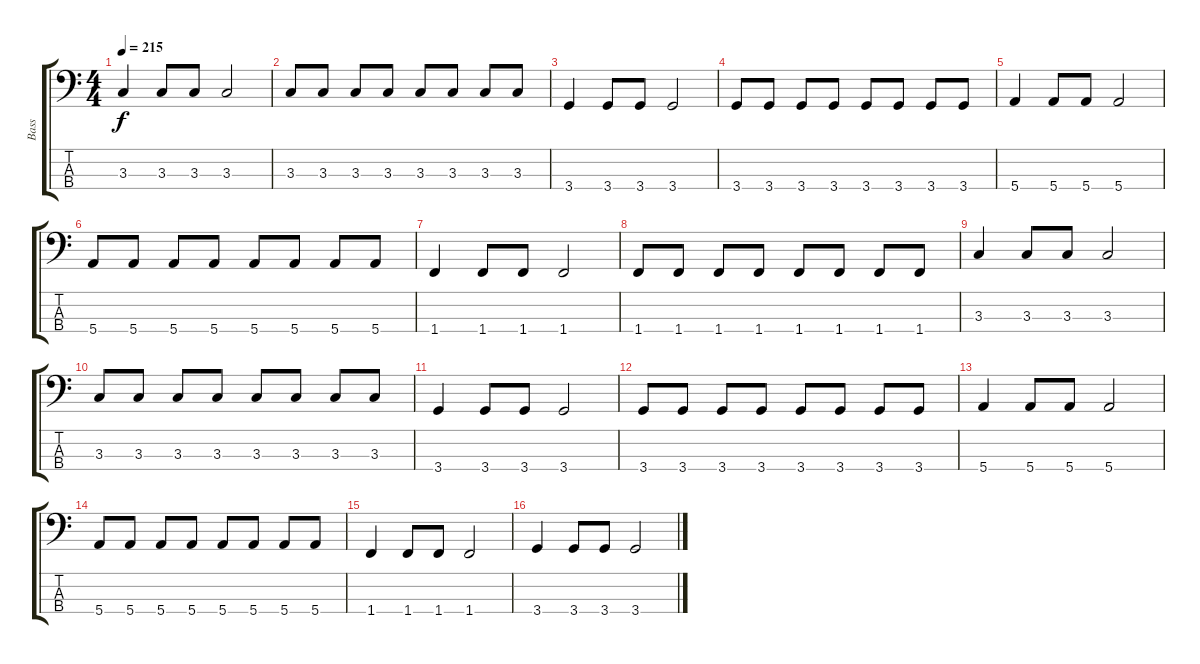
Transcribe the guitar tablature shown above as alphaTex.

\track ("Bass" "Bass") {instrument acousticguitarnylon}
\staff {score tabs}
\tuning (G2 D2 A1 E1) {hide}
\ts (4 4)
\tempo 215
\clef f4
\ks c
3.3.4{dy f} 3.3.8 3.3.8 3.3.2 |
3.3.8 3.3.8 3.3.8 3.3.8 3.3.8 3.3.8 3.3.8 3.3.8 |
3.4.4 3.4.8 3.4.8 3.4.2 |
3.4.8 3.4.8 3.4.8 3.4.8 3.4.8 3.4.8 3.4.8 3.4.8 |
5.4.4 5.4.8 5.4.8 5.4.2 |
5.4.8 5.4.8 5.4.8 5.4.8 5.4.8 5.4.8 5.4.8 5.4.8 |
1.4.4 1.4.8 1.4.8 1.4.2 |
1.4.8 1.4.8 1.4.8 1.4.8 1.4.8 1.4.8 1.4.8 1.4.8 |
3.3.4 3.3.8 3.3.8 3.3.2 |
3.3.8 3.3.8 3.3.8 3.3.8 3.3.8 3.3.8 3.3.8 3.3.8 |
3.4.4 3.4.8 3.4.8 3.4.2 |
3.4.8 3.4.8 3.4.8 3.4.8 3.4.8 3.4.8 3.4.8 3.4.8 |
5.4.4 5.4.8 5.4.8 5.4.2 |
5.4.8 5.4.8 5.4.8 5.4.8 5.4.8 5.4.8 5.4.8 5.4.8 |
1.4.4 1.4.8 1.4.8 1.4.2 |
3.4.4 3.4.8 3.4.8 3.4.2
